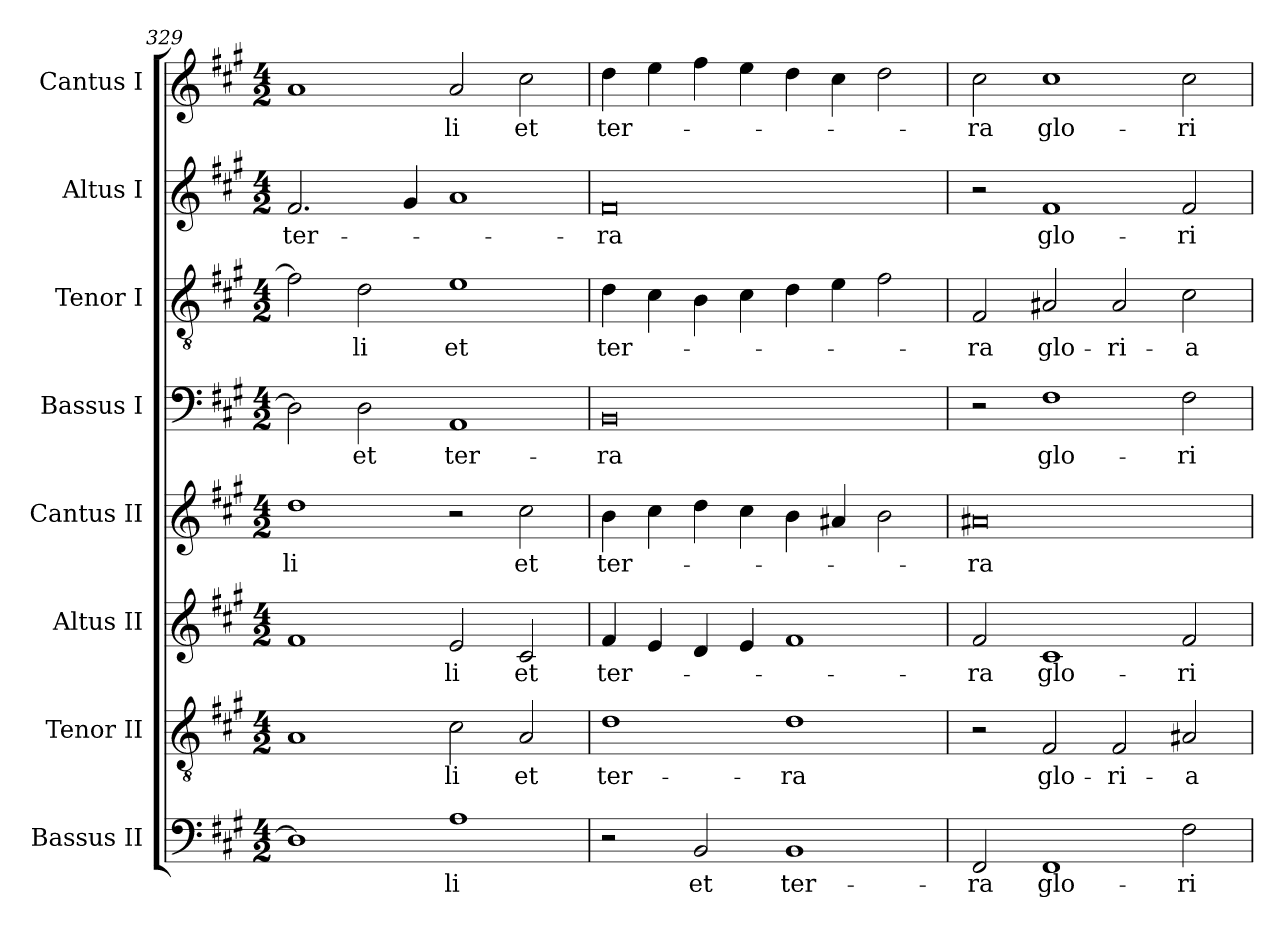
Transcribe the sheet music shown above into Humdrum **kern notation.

**kern	**text	**kern	**text	**kern	**text	**kern	**text	**kern	**text	**kern	**text	**kern	**text	**kern	**text
*part8	*part8	*part7	*part7	*part6	*part6	*part5	*part5	*part4	*part4	*part3	*part3	*part2	*part2	*part1	*part1
*staff8	*staff8	*staff7	*staff7	*staff6	*staff6	*staff5	*staff5	*staff4	*staff4	*staff3	*staff3	*staff2	*staff2	*staff1	*staff1
*I"Bassus II	*	*I"Tenor II	*	*I"Altus II	*	*I"Cantus II	*	*I"Bassus I	*	*I"Tenor I	*	*I"Altus I	*	*I"Cantus I	*
*I'B II	*	*I'T II	*	*I'A II	*	*I'C II	*	*I'B I	*	*I'T I	*	*I'A I	*	*I'C I	*
*clefF4	*	*clefGv2	*	*clefG2	*	*clefG2	*	*clefF4	*	*clefGv2	*	*clefG2	*	*clefG2	*
*k[f#c#g#]	*	*k[f#c#g#]	*	*k[f#c#g#]	*	*k[f#c#g#]	*	*k[f#c#g#]	*	*k[f#c#g#]	*	*k[f#c#g#]	*	*k[f#c#g#]	*
*A:	*	*A:	*	*A:	*	*A:	*	*A:	*	*A:	*	*A:	*	*A:	*
*M4/2	*	*M4/2	*	*M4/2	*	*M4/2	*	*M4/2	*	*M4/2	*	*M4/2	*	*M4/2	*
=329	=329	=329	=329	=329	=329	=329	=329	=329	=329	=329	=329	=329	=329	=329	=329
1D]	.	1A	.	1f#	.	1dd	-li	2D\]	.	2f#\]	.	2.f#/	ter-	1a	.
.	.	.	.	.	.	.	.	2D\	et	2d\	-li	.	.	.	.
.	.	.	.	.	.	.	.	.	.	.	.	4g#/	.	.	.
1A	-li	2c#\	-li	2e/	-li	2r	.	1AA	ter-	1e	et	1a	.	2a/	-li
.	.	2A/	et	2c#/	et	2cc#\	et	.	.	.	.	.	.	2cc#\	et
=330	=330	=330	=330	=330	=330	=330	=330	=330	=330	=330	=330	=330	=330	=330	=330
2r	.	1d	ter-	4f#/	ter-	4b\	ter-	0BB	-ra	4d\	ter-	0f#	-ra	4dd\	ter-
.	.	.	.	4e/	.	4cc#\	.	.	.	4c#\	.	.	.	4ee\	.
2BB/	et	.	.	4d/	.	4dd\	.	.	.	4B\	.	.	.	4ff#\	.
.	.	.	.	4e/	.	4cc#\	.	.	.	4c#\	.	.	.	4ee\	.
1BB	ter-	1d	-ra	1f#	.	4b\	.	.	.	4d\	.	.	.	4dd\	.
.	.	.	.	.	.	4a#X/	.	.	.	4e\	.	.	.	4cc#\	.
.	.	.	.	.	.	2b\	.	.	.	2f#\	.	.	.	2dd\	.
=331	=331	=331	=331	=331	=331	=331	=331	=331	=331	=331	=331	=331	=331	=331	=331
2FF#/	-ra	2r	.	2f#/	-ra	0a#X	-ra	2r	.	2F#/	-ra	2r	.	2cc#\	-ra
1FF#	glo-	2F#/	glo-	1c#	glo-	.	.	1F#	glo-	2A#X/	glo-	1f#	glo-	1cc#	glo-
.	.	2F#/	-ri-	.	.	.	.	.	.	2A#/	-ri-	.	.	.	.
2F#\	-ri-	2A#X/	-a	2f#/	-ri-	.	.	2F#\	-ri-	2c#\	-a	2f#/	-ri-	2cc#\	-ri-
=	=	=	=	=	=	=	=	=	=	=	=	=	=	=	=
*-	*-	*-	*-	*-	*-	*-	*-	*-	*-	*-	*-	*-	*-	*-	*-
